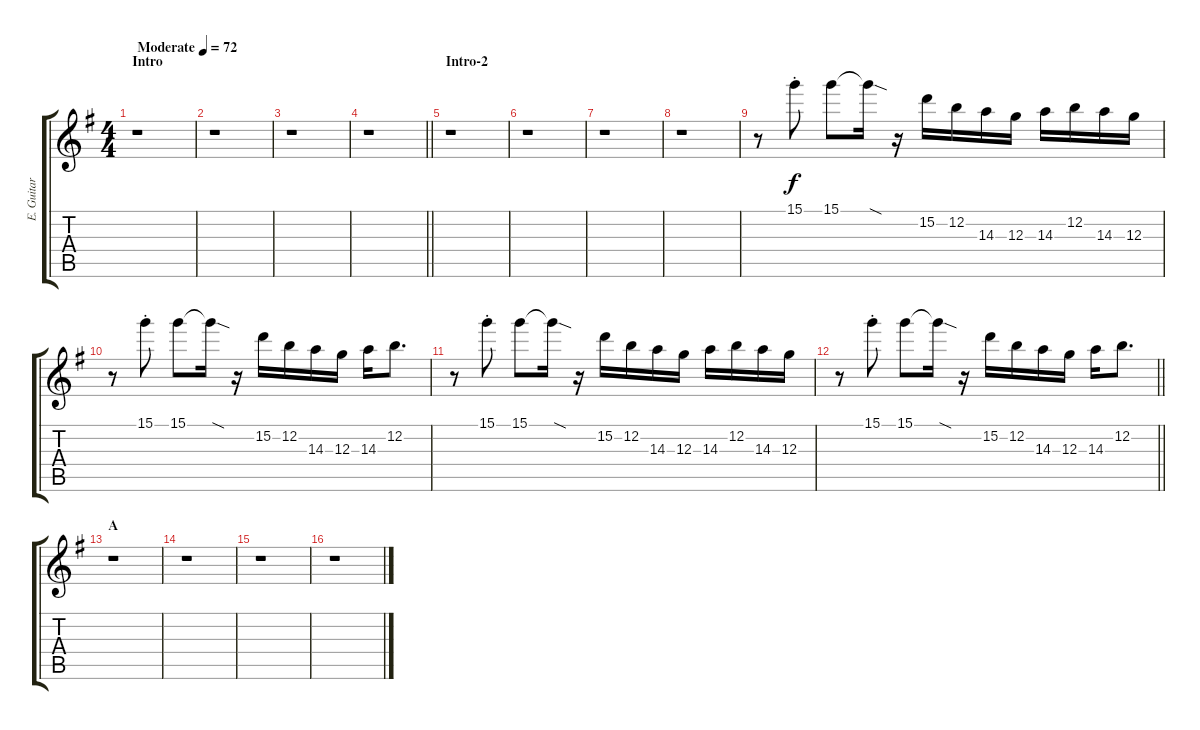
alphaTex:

\track ("E. Guitar IV" "E. Guitar ") {instrument overdrivenguitar}
\staff {score tabs}
\tuning (E4 B3 G3 D3 A2 E2) {hide}
\ts (4 4)
\section ("" "Intro")
\tempo (72 "Moderate")
\clef g2
\ks g
r.1{dy f instrument overdrivenguitar} |
r.1 |
r.1 |
\barLineRight lightlight
r.1 |
\section ("" "Intro-2")
r.1 |
r.1 |
r.1 |
r.1 |
r.8 15.1{st}.8 15.1.8 15.1{sod t}.16 r.16 15.2.16 12.2.16 14.3.16 12.3.16 14.3.16 12.2.16 14.3.16 12.3.16 |
r.8 15.1{st}.8 15.1.8 15.1{sod t}.16 r.16 15.2.16 12.2.16 14.3.16 12.3.16 14.3.16 12.2.8{d} |
r.8 15.1{st}.8 15.1.8 15.1{sod t}.16 r.16 15.2.16 12.2.16 14.3.16 12.3.16 14.3.16 12.2.16 14.3.16 12.3.16 |
\barLineRight lightlight
r.8 15.1{st}.8 15.1.8 15.1{sod t}.16 r.16 15.2.16 12.2.16 14.3.16 12.3.16 14.3.16 12.2.8{d} |
\section ("" "A")
r.1 |
r.1 |
r.1 |
r.1
